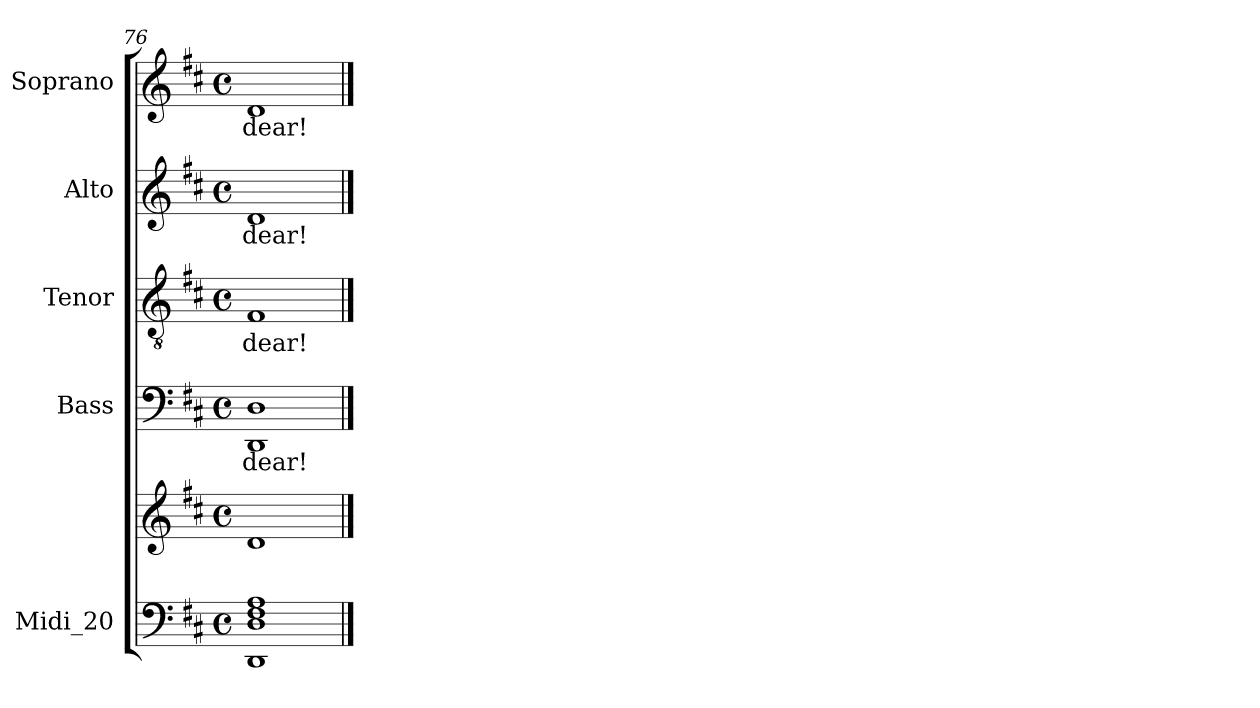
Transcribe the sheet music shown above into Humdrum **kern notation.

**kern	**kern	**kern	**text	**kern	**text	**kern	**text	**kern	**text
*part5	*part5	*part4	*part4	*part3	*part3	*part2	*part2	*part1	*part1
*staff6	*staff5	*staff4	*staff4	*staff3	*staff3	*staff2	*staff2	*staff1	*staff1
*I"Midi_20	*	*I"Bass	*	*I"Tenor	*	*I"Alto	*	*I"Soprano	*
*	*	*I'B	*	*I'T	*	*I'A	*	*I'S	*
*clefF4	*clefG2	*clefF4	*	*clefGv2	*	*clefG2	*	*clefG2	*
*k[f#c#]	*k[f#c#]	*k[f#c#]	*	*k[f#c#]	*	*k[f#c#]	*	*k[f#c#]	*
*D:	*D:	*D:	*	*D:	*	*D:	*	*D:	*
*M4/4	*M4/4	*M4/4	*	*M4/4	*	*M4/4	*	*M4/4	*
*met(c)	*met(c)	*met(c)	*	*met(c)	*	*met(c)	*	*met(c)	*
=76	=76	=76	=76	=76	=76	=76	=76	=76	=76
*^	*^	*	*	*	*	*	*	*	*
!	!	!	!	!	!LO:LY:b	!	!LO:LY:b	!	!LO:LY:b	!	!LO:LY:b
1F#/ 1A/	1DD\ 1D\	1d	1ryy	1DD 1D	dear!	1F#	dear!	1d	dear!	1d	dear!
*v	*v	*	*	*	*	*	*	*	*	*	*
*	*v	*v	*	*	*	*	*	*	*	*
==	==	==	==	==	==	==	==	==	==
*-	*-	*-	*-	*-	*-	*-	*-	*-	*-
